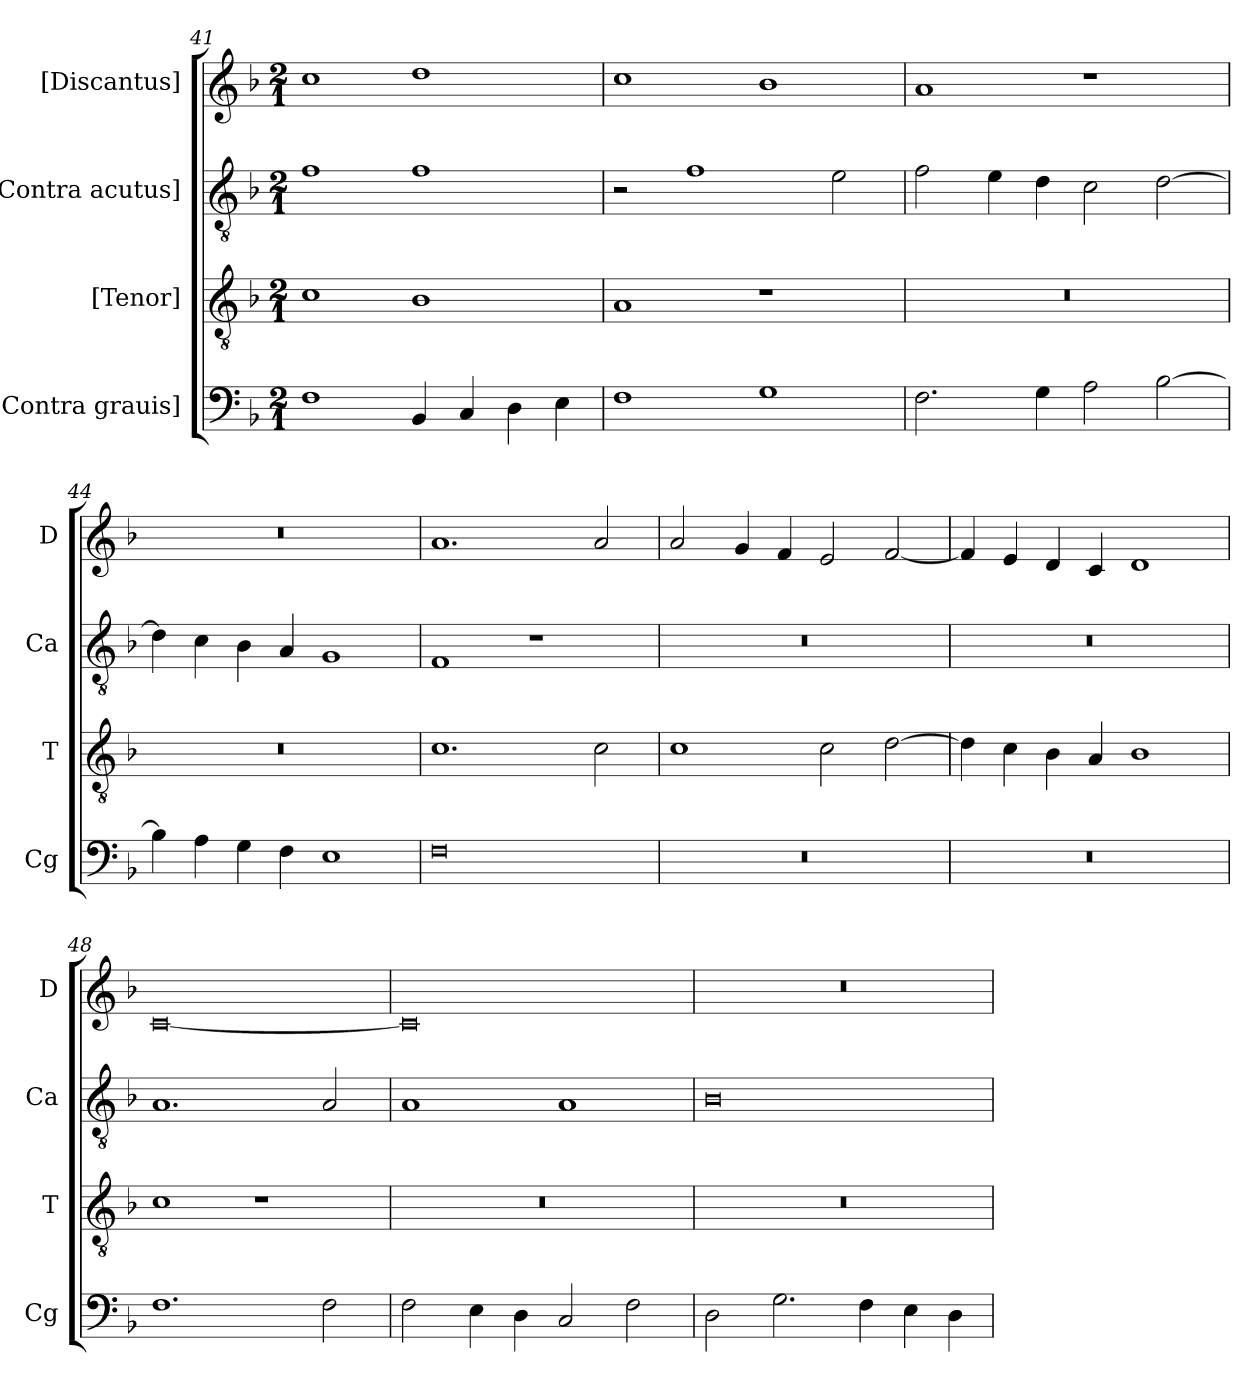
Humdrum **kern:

**kern	**kern	**kern	**kern
*part4	*part3	*part2	*part1
*staff4	*staff3	*staff2	*staff1
*I"[Contra grauis]	*I"[Tenor]	*I"[Contra acutus]	*I"[Discantus]
*I'Cg	*I'T	*I'Ca	*I'D
*clefF4	*clefGv2	*clefGv2	*clefG2
*k[b-]	*k[b-]	*k[b-]	*k[b-]
*F:	*F:	*F:	*F:
*M2/1	*M2/1	*M2/1	*M2/1
=41	=41	=41	=41
1F	1c	1f	1cc
4BB-	1B-	1f	1dd
4C	.	.	.
4D	.	.	.
4E	.	.	.
=42	=42	=42	=42
1F	1A	2r	1cc
.	.	1f	.
1G	1r	.	1b-
.	.	2e	.
=43	=43	=43	=43
2.F	0r	2f	1a
.	.	4e	.
4G	.	4d	.
2A	.	2c	1r
[2B-	.	[2d	.
=44	=44	=44	=44
4B-]	0r	4d]	0r
4A	.	4c	.
4G	.	4B-	.
4F	.	4A	.
1E	.	1G	.
=45	=45	=45	=45
0F	1.c	1F	1.a
.	.	1r	.
.	2c	.	2a
=46	=46	=46	=46
0r	1c	0r	2a
.	.	.	4g
.	.	.	4f
.	2c	.	2e
.	[2d	.	[2f
=47	=47	=47	=47
0r	4d]	0r	4f]
.	4c	.	4e
.	4B-	.	4d
.	4A	.	4c
.	1B-	.	1d
=48	=48	=48	=48
1.F	1c	1.A	[0c
.	1r	.	.
2F	.	2A	.
=49	=49	=49	=49
2F	0r	1A	0c]
4E	.	.	.
4D	.	.	.
2C	.	1A	.
2F	.	.	.
=50	=50	=50	=50
2D	0r	0B-	0r
2.G	.	.	.
4F	.	.	.
4E	.	.	.
4D	.	.	.
=	=	=	=
*-	*-	*-	*-
